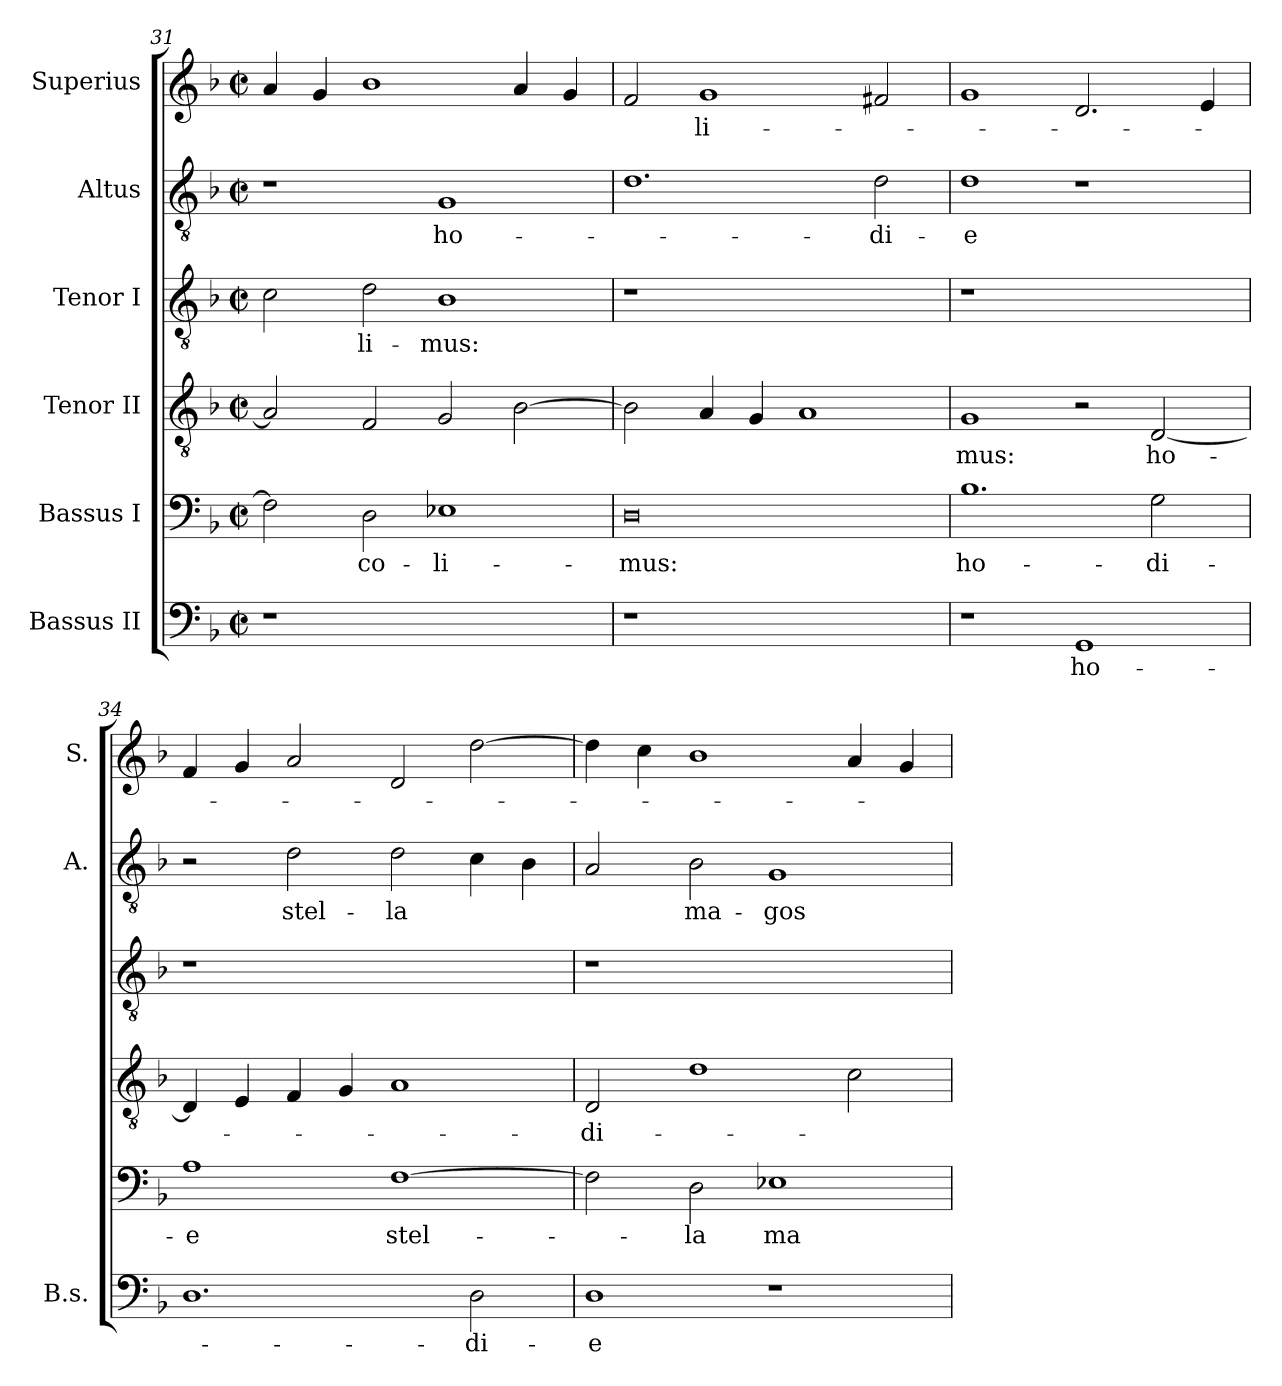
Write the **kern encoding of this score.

**kern	**text	**kern	**text	**kern	**text	**kern	**text	**kern	**text	**kern	**text
*part6	*part6	*part5	*part5	*part4	*part4	*part3	*part3	*part2	*part2	*part1	*part1
*staff6	*staff6	*staff5	*staff5	*staff4	*staff4	*staff3	*staff3	*staff2	*staff2	*staff1	*staff1
*I"Bassus II	*	*I"Bassus I	*	*I"Tenor II	*	*I"Tenor I	*	*I"Altus	*	*I"Superius	*
*I'B.s.	*	*	*	*	*	*	*	*I'A.	*	*I'S.	*
*clefF4	*	*clefF4	*	*clefGv2	*	*clefGv2	*	*clefGv2	*	*clefG2	*
*	*	*	*	*ITrd7c12	*	*ITrd7c12	*	*ITrd7c12	*	*	*
*k[b-]	*	*k[b-]	*	*k[b-]	*	*k[b-]	*	*k[b-]	*	*k[b-]	*
*F:	*	*F:	*	*F:	*	*F:	*	*F:	*	*F:	*
*M2/2	*	*M2/2	*	*M2/2	*	*M2/2	*	*M2/2	*	*M2/2	*
*met(c|)	*	*met(c|)	*	*met(c|)	*	*met(c|)	*	*met(c|)	*	*met(c|)	*
=31	=31	=31	=31	=31	=31	=31	=31	=31	=31	=31	=31
!LO:N:vis=1	!	!	!	!	!	!	!	!	!	!	!
1r	.	2Fi\]	.	2AAi/]	.	2Ci\	.	1r	.	4ai/	.
.	.	.	.	.	.	.	.	.	.	4gi/	.
!	!	!	!LO:LY:b:color=#000000	!	!	!	!	!	!	!	!
!	!	!	!	!	!	!	!LO:LY:b:color=#000000	!	!	!	!
.	.	2Di\	co-	2FFi/	.	2Di\	-li-	.	.	1b-i	.
!	!	!	!LO:LY:b:color=#000000	!	!	!	!	!	!	!	!
!	!	!	!	!	!	!	!LO:LY:b:color=#000000	!	!	!	!
!	!	!	!	!	!	!	!	!	!LO:LY:b:color=#000000	!	!
1ryy	.	1E-Xi	-li-	2GGi/	.	1BB-i	-mus:	1GGi	ho-	.	.
.	.	.	.	[>2BB-i\	.	.	.	.	.	4ai/	.
.	.	.	.	.	.	.	.	.	.	4gi/	.
=32	=32	=32	=32	=32	=32	=32	=32	=32	=32	=32	=32
!LO:N:vis=1	!	!	!	!	!	!	!	!	!	!	!
!	!	!	!LO:LY:b:color=#000000	!	!	!LO:N:vis=1	!	!	!	!	!
1r	.	0Di	-mus:	2BB-i\]	.	1r	.	1.Di	.	2fi/	.
!	!	!	!	!	!	!	!	!	!	!	!LO:LY:b:color=#000000
.	.	.	.	4AAi/	.	.	.	.	.	1gi	-li-
.	.	.	.	4GGi/	.	.	.	.	.	.	.
1ryy	.	.	.	1AAi	.	1ryy	.	.	.	.	.
!	!	!	!	!	!	!	!	!	!LO:LY:b:color=#000000	!	!
.	.	.	.	.	.	.	.	2Di\	-di-	2f#Xi/	.
=33	=33	=33	=33	=33	=33	=33	=33	=33	=33	=33	=33
!	!	!	!LO:LY:b:color=#000000	!	!	!	!	!	!	!	!
!	!	!	!	!	!LO:LY:b:color=#000000	!LO:N:vis=1	!	!	!	!	!
!	!	!	!	!	!	!	!	!	!LO:LY:b:color=#000000	!	!
1r	.	1.B-i	ho-	1GGi	-mus:	1r	.	1Di	-e	1gi	.
!	!LO:LY:b:color=#000000	!	!	!	!	!	!	!	!	!	!
1GGi	ho-	.	.	2r	.	1ryy	.	1r	.	2.di/	.
!	!	!	!LO:LY:b:color=#000000	!	!	!	!	!	!	!	!
!	!	!	!	!	!LO:LY:b:color=#000000	!	!	!	!	!	!
.	.	2Gi\	-di-	[<2DDi/	ho-	.	.	.	.	.	.
.	.	.	.	.	.	.	.	.	.	4ei/	.
=34	=34	=34	=34	=34	=34	=34	=34	=34	=34	=34	=34
!	!	!	!LO:LY:b:color=#000000	!	!	!LO:N:vis=1	!	!	!	!	!
1.Di	.	1Ai	-e	4DDi/]	.	1r	.	2r	.	4fi/	.
.	.	.	.	4EEi/	.	.	.	.	.	4gi/	.
!	!	!	!	!	!	!	!	!	!LO:LY:b:color=#000000	!	!
.	.	.	.	4FFi/	.	.	.	2Di\	stel-	2ai/	.
.	.	.	.	4GGi/	.	.	.	.	.	.	.
!	!	!	!LO:LY:b:color=#000000	!	!	!	!	!	!	!	!
!	!	!	!	!	!	!	!	!	!LO:LY:b:color=#000000	!	!
.	.	[>1Fi	stel-	1AAi	.	1ryy	.	2Di\	-la	2di/	.
!	!LO:LY:b:color=#000000	!	!	!	!	!	!	!	!	!	!
2Di\	-di-	.	.	.	.	.	.	4Ci\	.	[>2ddi\	.
.	.	.	.	.	.	.	.	4BB-i\	.	.	.
!!LO:LB:g=z
=35	=35	=35	=35	=35	=35	=35	=35	=35	=35	=35	=35
!	!LO:LY:b:color=#000000	!	!	!	!	!	!	!	!	!	!
!	!	!	!	!	!LO:LY:b:color=#000000	!LO:N:vis=1	!	!	!	!	!
1Di	-e	2Fi\]	.	2DDi/	-di-	1r	.	2AAi/	.	4ddi\]	.
.	.	.	.	.	.	.	.	.	.	4cci\	.
!	!	!	!LO:LY:b:color=#000000	!	!	!	!	!	!	!	!
!	!	!	!	!	!	!	!	!	!LO:LY:b:color=#000000	!	!
.	.	2Di\	-la	1Di	.	.	.	2BB-i\	ma-	1b-i	.
!	!	!	!LO:LY:b:color=#000000	!	!	!	!	!	!	!	!
!	!	!	!	!	!	!	!	!	!LO:LY:b:color=#000000	!	!
1r	.	1E-Xi	ma-	.	.	1ryy	.	1GGi	-gos	.	.
.	.	.	.	2Ci\	.	.	.	.	.	4ai/	.
.	.	.	.	.	.	.	.	.	.	4gi/	.
=	=	=	=	=	=	=	=	=	=	=	=
*-	*-	*-	*-	*-	*-	*-	*-	*-	*-	*-	*-
